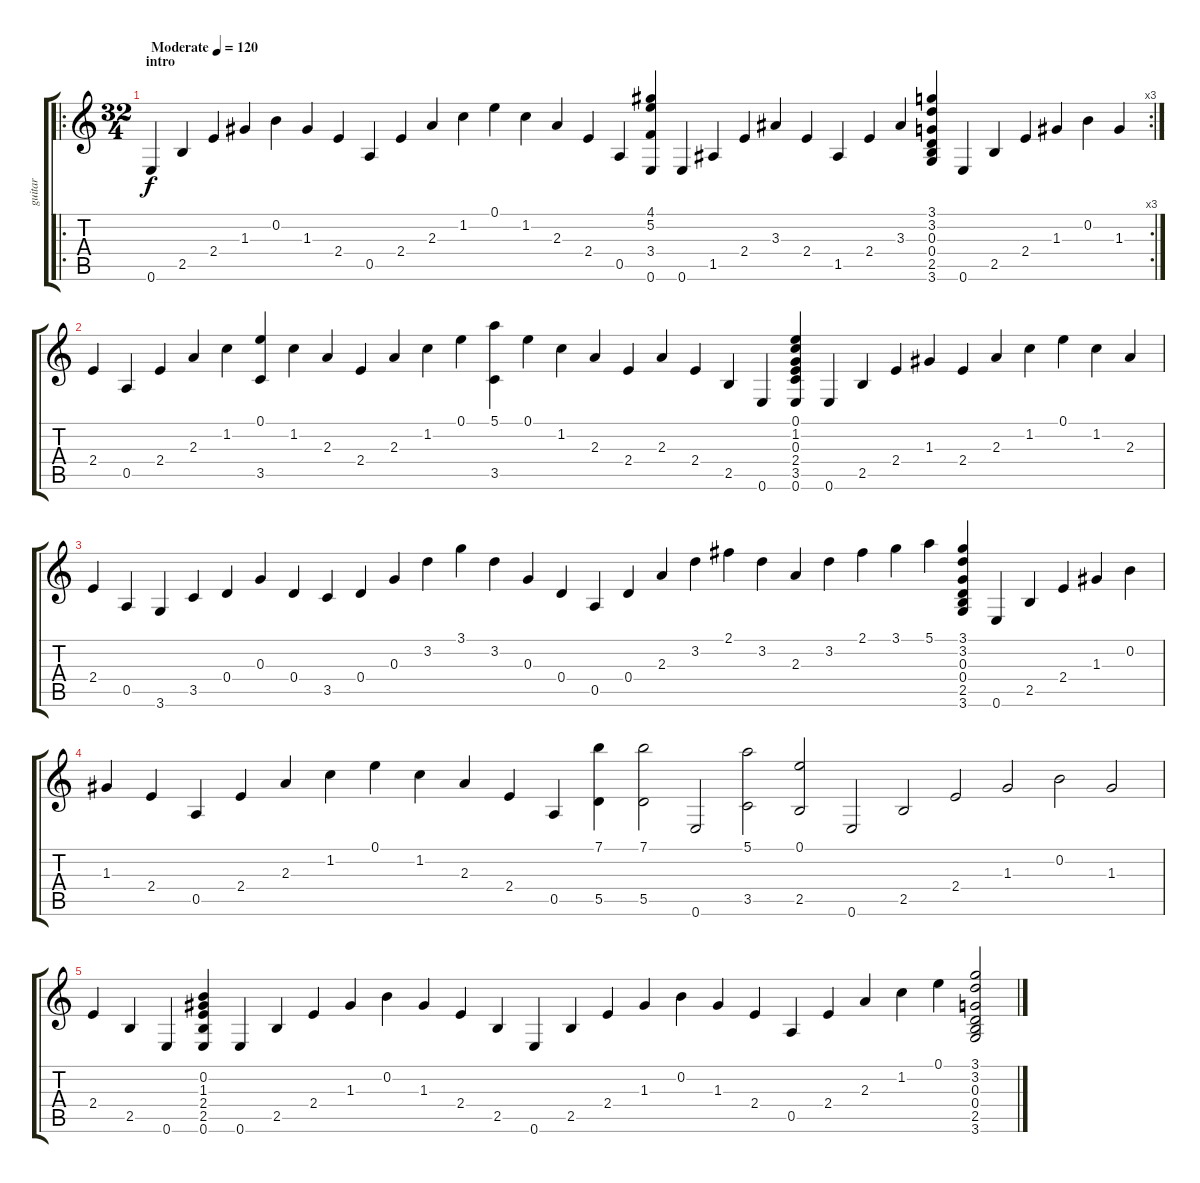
\track ("guitar" "guitar") {instrument acousticguitarsteel}
\staff {score tabs}
\tuning (E4 B3 G3 D3 A2 E2) {hide}
\ro
\rc 3
\ts (32 4)
\section ("" "intro")
\tempo (120 "Moderate")
\clef g2
\ks c
0.6.4{dy f instrument acousticguitarsteel} 2.5.4 2.4.4 1.3.4 0.2.4 1.3.4 2.4.4 0.5.4 2.4.4 2.3.4 1.2.4 0.1.4 1.2.4 2.3.4 2.4.4 0.5.4 (4.1 5.2 3.4 0.6).4 0.6.4 1.5.4 2.4.4 3.3.4 2.4.4 1.5.4 2.4.4 3.3.4 (3.1 3.2 0.3 0.4 2.5 3.6).4 0.6.4 2.5.4 2.4.4 1.3.4 0.2.4 1.3.4 |
2.4.4 0.5.4 2.4.4 2.3.4 1.2.4 (0.1 3.5).4 1.2.4 2.3.4 2.4.4 2.3.4 1.2.4 0.1.4 (5.1 3.5).4 0.1.4 1.2.4 2.3.4 2.4.4 2.3.4 2.4.4 2.5.4 0.6.4 (0.1 1.2 0.3 2.4 3.5 0.6).4 0.6.4 2.5.4 2.4.4 1.3.4 2.4.4 2.3.4 1.2.4 0.1.4 1.2.4 2.3.4 |
2.4.4 0.5.4 3.6.4 3.5.4 0.4.4 0.3.4 0.4.4 3.5.4 0.4.4 0.3.4 3.2.4 3.1.4 3.2.4 0.3.4 0.4.4 0.5.4 0.4.4 2.3.4 3.2.4 2.1.4 3.2.4 2.3.4 3.2.4 2.1.4 3.1.4 5.1.4 (3.1 3.2 0.3 0.4 2.5 3.6).4 0.6.4 2.5.4 2.4.4 1.3.4 0.2.4 |
1.3.4 2.4.4 0.5.4 2.4.4 2.3.4 1.2.4 0.1.4 1.2.4 2.3.4 2.4.4 0.5.4 (7.1 5.5).4 (7.1 5.5).2 0.6.2 (5.1 3.5).2 (0.1 2.5).2 0.6.2 2.5.2 2.4.2 1.3.2 0.2.2 1.3.2 |
2.4.4 2.5.4 0.6.4 (0.2 1.3 2.4 2.5 0.6).4 0.6.4 2.5.4 2.4.4 1.3.4 0.2.4 1.3.4 2.4.4 2.5.4 0.6.4 2.5.4 2.4.4 1.3.4 0.2.4 1.3.4 2.4.4 0.5.4 2.4.4 2.3.4 1.2.4 0.1.4 (3.1 3.2 0.3 0.4 2.5 3.6).2
